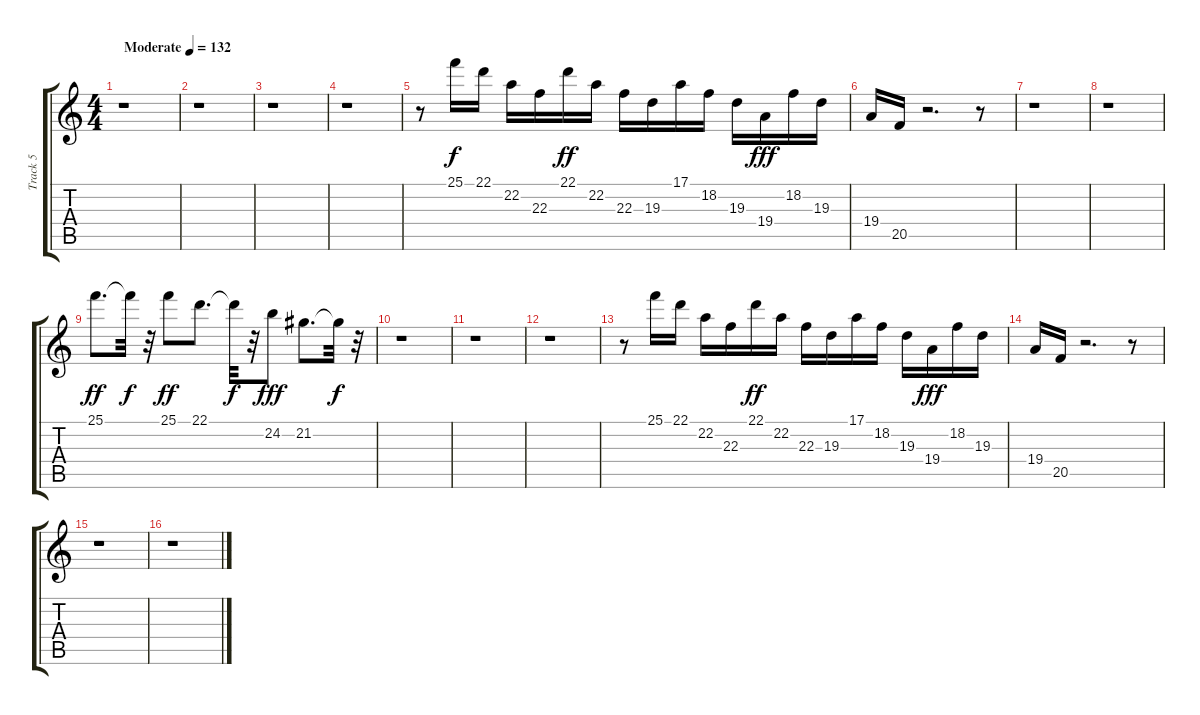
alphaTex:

\track ("Track 5" "Track 5") {instrument panflute}
\staff {score tabs}
\tuning (E4 B3 G3 D3 A2 E2) {hide}
\ts (4 4)
\tempo (132 "Moderate")
\clef g2
\ks c
r.1{dy f instrument panflute} |
r.1 |
r.1 |
r.1 |
r.8 25.1.16 22.1.16 22.2.16 22.3.16 22.1.16{dy ff} 22.2.16 22.3.16 19.3.16 17.1.16 18.2.16 19.3.16 19.4.16{dy fff} 18.2.16 19.3.16 |
19.4.16 20.5.16 r.2{d} r.8 |
r.1 |
r.1 |
25.1.8{d dy ff} 25.1{t}.32{dy f} r.32 25.1.8{dy ff} 22.1.8{d} 22.1{t}.32{dy f} r.32 24.2.8{dy fff} 21.2.8{d} 21.2{t}.32{dy f} r.32 |
r.1 |
r.1 |
r.1 |
r.8 25.1.16 22.1.16 22.2.16 22.3.16 22.1.16{dy ff} 22.2.16 22.3.16 19.3.16 17.1.16 18.2.16 19.3.16 19.4.16{dy fff} 18.2.16 19.3.16 |
19.4.16 20.5.16 r.2{d} r.8 |
r.1 |
r.1
